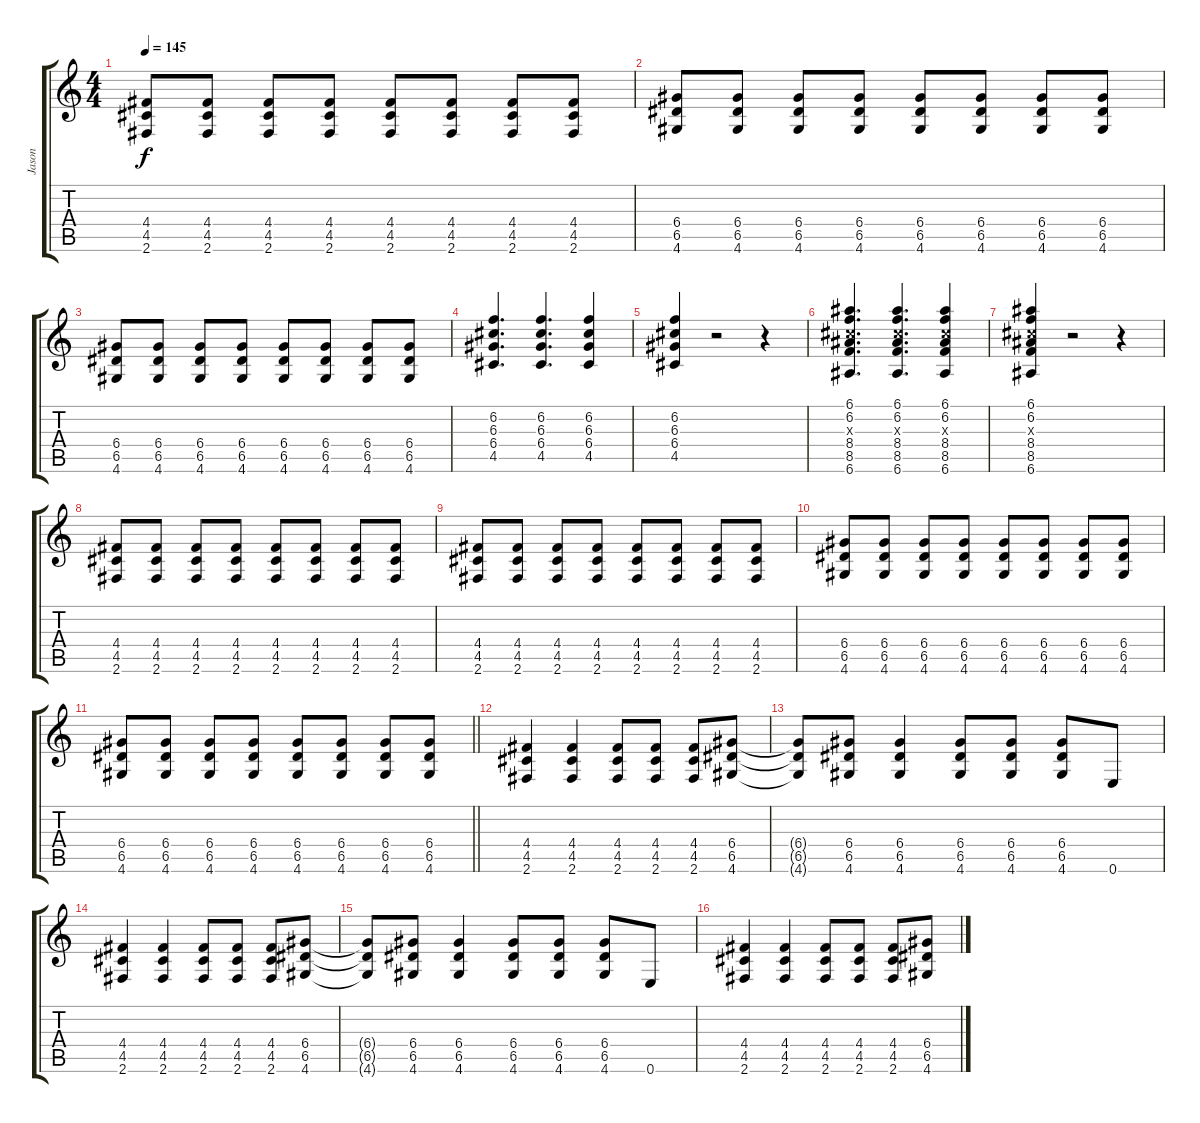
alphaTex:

\track ("Jason" "Jason") {instrument overdrivenguitar}
\staff {score tabs}
\tuning (E4 B3 G3 D3 A2 E2) {hide}
\ts (4 4)
\tempo 145
\clef g2
\ks c
(4.4 4.5 2.6).8{dy f} (4.4 4.5 2.6).8 (4.4 4.5 2.6).8 (4.4 4.5 2.6).8 (4.4 4.5 2.6).8 (4.4 4.5 2.6).8 (4.4 4.5 2.6).8 (4.4 4.5 2.6).8 |
(6.4 6.5 4.6).8 (6.4 6.5 4.6).8 (6.4 6.5 4.6).8 (6.4 6.5 4.6).8 (6.4 6.5 4.6).8 (6.4 6.5 4.6).8 (6.4 6.5 4.6).8 (6.4 6.5 4.6).8 |
(6.4 6.5 4.6).8 (6.4 6.5 4.6).8 (6.4 6.5 4.6).8 (6.4 6.5 4.6).8 (6.4 6.5 4.6).8 (6.4 6.5 4.6).8 (6.4 6.5 4.6).8 (6.4 6.5 4.6).8 |
(6.2 6.3 6.4 4.5).4{d} (6.2 6.3 6.4 4.5).4{d} (6.2 6.3 6.4 4.5).4 |
(6.2 6.3 6.4 4.5).4 r.2 r.4 |
(6.1 6.2 6.3{x} 8.4 8.5 6.6).4{d} (6.1 6.2 6.3{x} 8.4 8.5 6.6).4{d} (6.1 6.2 6.3{x} 8.4 8.5 6.6).4 |
(6.1 6.2 6.3{x} 8.4 8.5 6.6).4 r.2 r.4 |
(4.4 4.5 2.6).8 (4.4 4.5 2.6).8 (4.4 4.5 2.6).8 (4.4 4.5 2.6).8 (4.4 4.5 2.6).8 (4.4 4.5 2.6).8 (4.4 4.5 2.6).8 (4.4 4.5 2.6).8 |
(4.4 4.5 2.6).8 (4.4 4.5 2.6).8 (4.4 4.5 2.6).8 (4.4 4.5 2.6).8 (4.4 4.5 2.6).8 (4.4 4.5 2.6).8 (4.4 4.5 2.6).8 (4.4 4.5 2.6).8 |
(6.4 6.5 4.6).8 (6.4 6.5 4.6).8 (6.4 6.5 4.6).8 (6.4 6.5 4.6).8 (6.4 6.5 4.6).8 (6.4 6.5 4.6).8 (6.4 6.5 4.6).8 (6.4 6.5 4.6).8 |
\barLineRight lightlight
(6.4 6.5 4.6).8 (6.4 6.5 4.6).8 (6.4 6.5 4.6).8 (6.4 6.5 4.6).8 (6.4 6.5 4.6).8 (6.4 6.5 4.6).8 (6.4 6.5 4.6).8 (6.4 6.5 4.6).8 |
(4.4 4.5 2.6).4 (4.4 4.5 2.6).4 (4.4 4.5 2.6).8 (4.4 4.5 2.6).8 (4.4 4.5 2.6).8 (6.4 6.5 4.6).8 |
(6.4{t} 6.5{t} 4.6{t}).8 (6.4 6.5 4.6).8 (6.4 6.5 4.6).4 (6.4 6.5 4.6).8 (6.4 6.5 4.6).8 (6.4 6.5 4.6).8 0.6.8 |
(4.4 4.5 2.6).4 (4.4 4.5 2.6).4 (4.4 4.5 2.6).8 (4.4 4.5 2.6).8 (4.4 4.5 2.6).8 (6.4 6.5 4.6).8 |
(6.4{t} 6.5{t} 4.6{t}).8 (6.4 6.5 4.6).8 (6.4 6.5 4.6).4 (6.4 6.5 4.6).8 (6.4 6.5 4.6).8 (6.4 6.5 4.6).8 0.6.8 |
(4.4 4.5 2.6).4 (4.4 4.5 2.6).4 (4.4 4.5 2.6).8 (4.4 4.5 2.6).8 (4.4 4.5 2.6).8 (6.4 6.5 4.6).8
